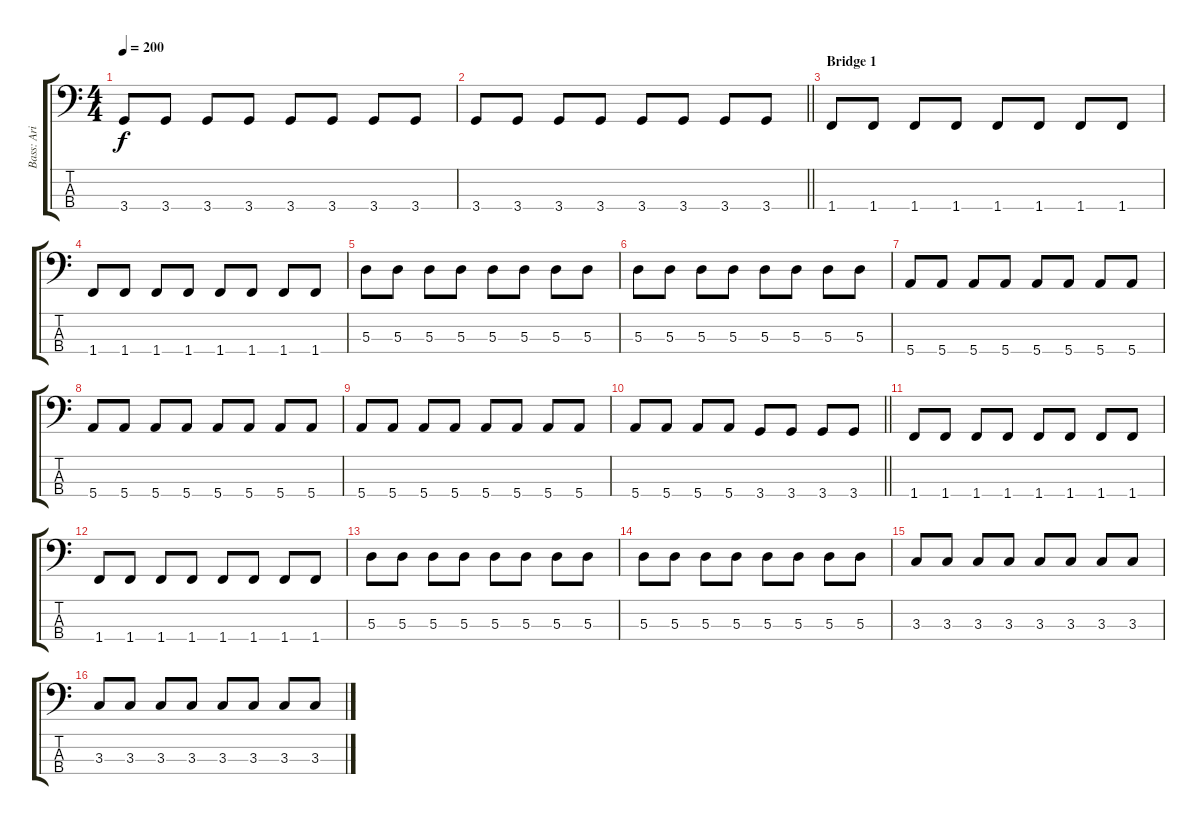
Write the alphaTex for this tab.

\track ("Bass: Ari Katajamäki" "Bass: Ari ") {instrument synthbass1}
\staff {score tabs}
\tuning (G2 D2 A1 E1) {hide}
\ts (4 4)
\tempo 200
\clef f4
\ks aminor
3.4.8{dy f} 3.4.8 3.4.8 3.4.8 3.4.8 3.4.8 3.4.8 3.4.8 |
\barLineRight lightlight
3.4.8 3.4.8 3.4.8 3.4.8 3.4.8 3.4.8 3.4.8 3.4.8 |
\section ("" "Bridge 1")
1.4.8 1.4.8 1.4.8 1.4.8 1.4.8 1.4.8 1.4.8 1.4.8 |
1.4.8 1.4.8 1.4.8 1.4.8 1.4.8 1.4.8 1.4.8 1.4.8 |
5.3.8 5.3.8 5.3.8 5.3.8 5.3.8 5.3.8 5.3.8 5.3.8 |
5.3.8 5.3.8 5.3.8 5.3.8 5.3.8 5.3.8 5.3.8 5.3.8 |
5.4.8 5.4.8 5.4.8 5.4.8 5.4.8 5.4.8 5.4.8 5.4.8 |
5.4.8 5.4.8 5.4.8 5.4.8 5.4.8 5.4.8 5.4.8 5.4.8 |
5.4.8 5.4.8 5.4.8 5.4.8 5.4.8 5.4.8 5.4.8 5.4.8 |
\barLineRight lightlight
5.4.8 5.4.8 5.4.8 5.4.8 3.4.8 3.4.8 3.4.8 3.4.8 |
1.4.8 1.4.8 1.4.8 1.4.8 1.4.8 1.4.8 1.4.8 1.4.8 |
1.4.8 1.4.8 1.4.8 1.4.8 1.4.8 1.4.8 1.4.8 1.4.8 |
5.3.8 5.3.8 5.3.8 5.3.8 5.3.8 5.3.8 5.3.8 5.3.8 |
5.3.8 5.3.8 5.3.8 5.3.8 5.3.8 5.3.8 5.3.8 5.3.8 |
3.3.8 3.3.8 3.3.8 3.3.8 3.3.8 3.3.8 3.3.8 3.3.8 |
3.3.8 3.3.8 3.3.8 3.3.8 3.3.8 3.3.8 3.3.8 3.3.8
